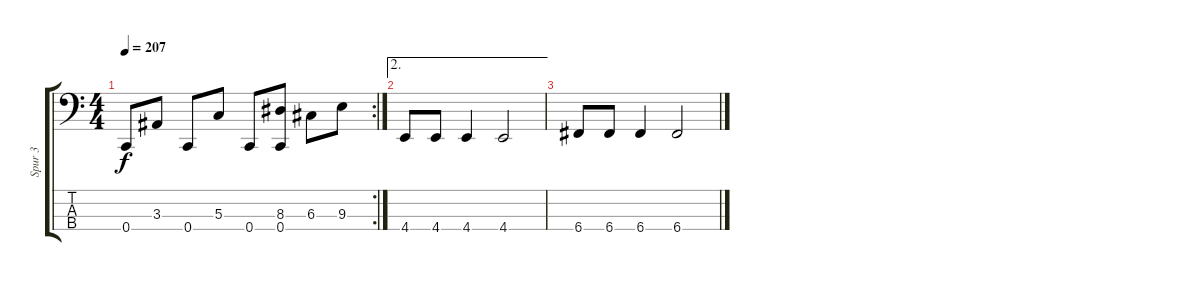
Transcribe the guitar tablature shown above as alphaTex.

\track ("Spur 3" "Spur 3") {instrument electricbassfinger}
\staff {score tabs}
\tuning (F2 C2 G1 C1) {hide}
\rc 2
\ts (4 4)
\tempo 207
\clef f4
\ks c
0.4.8{dy f} 3.3.8 0.4.8 5.3.8 0.4.8 (8.3 0.4).8 6.3.8 9.3.8 |
\ae 2
4.4.8 4.4.8 4.4.4 4.4.2 |
6.4.8 6.4.8 6.4.4 6.4.2
